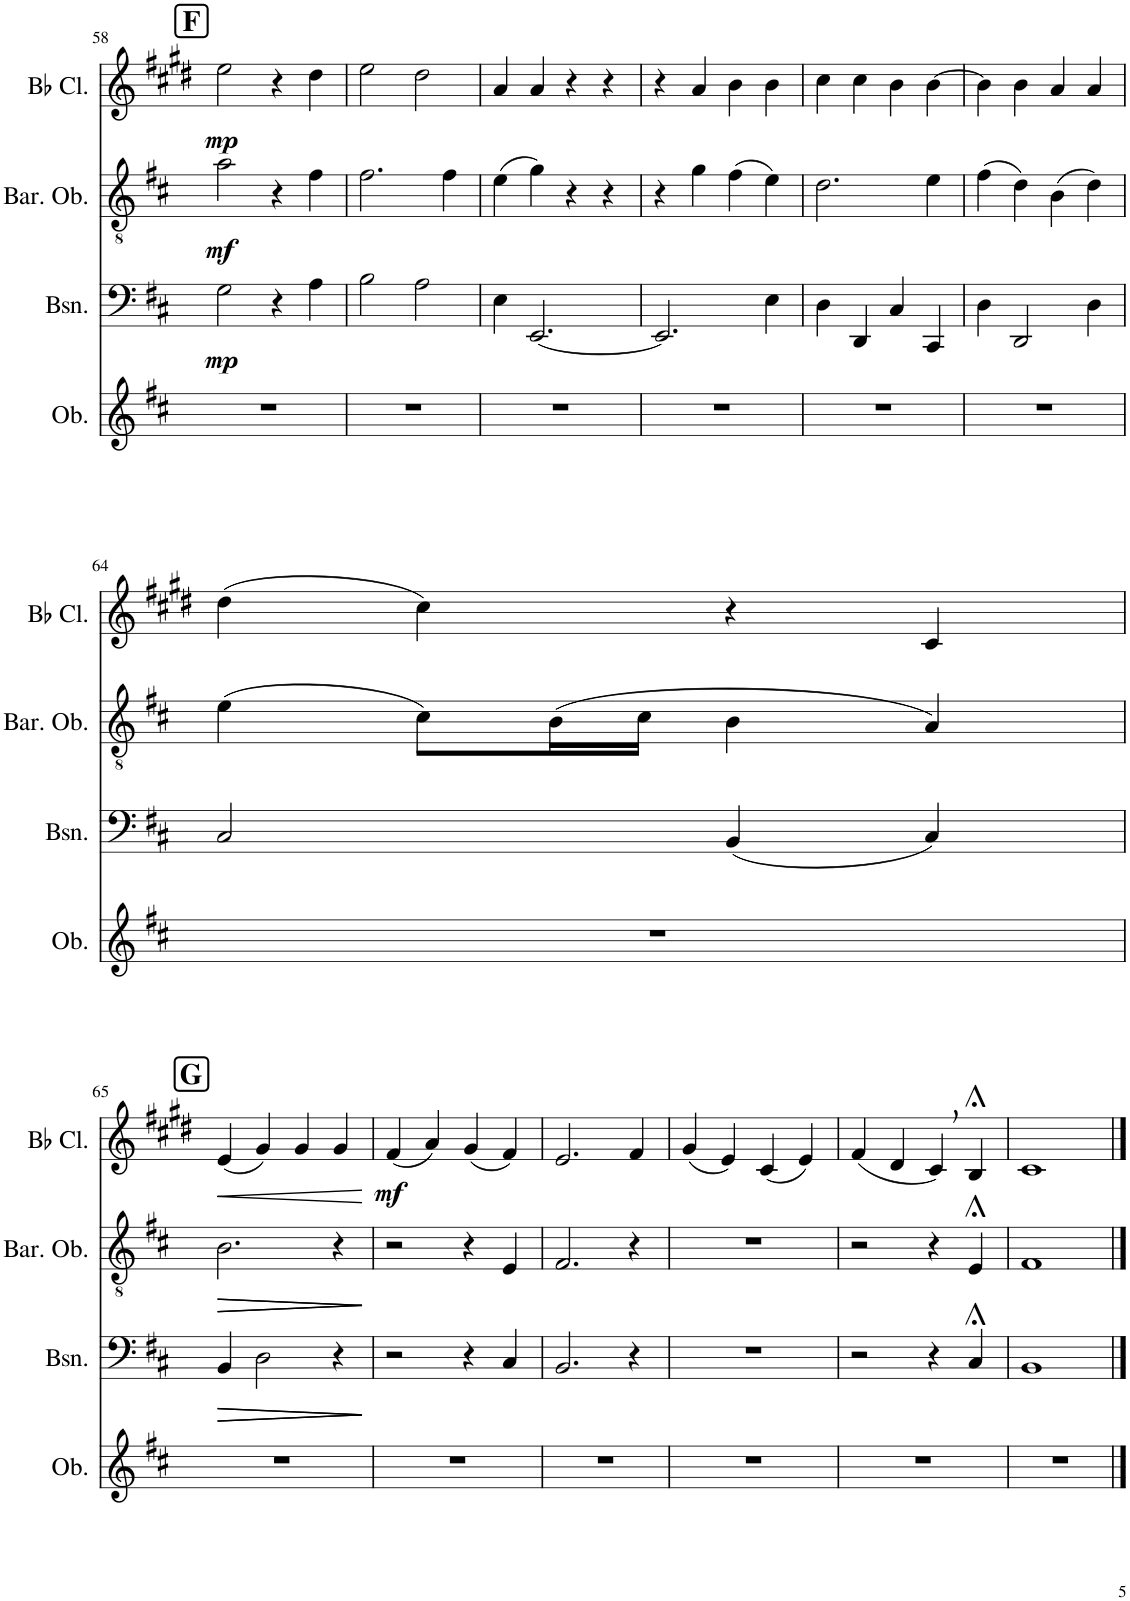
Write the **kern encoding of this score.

**kern	**kern	**dynam	**kern	**dynam	**kern	**dynam
*part4	*part3	*part3	*part2	*part2	*part1	*part1
*staff4	*staff3	*staff3	*staff2	*staff2	*staff1	*staff1
*I"Oboe	*I"Bassoon	*	*I"Baritone Oboe	*	*I"Bb Clarinet	*
*I'Ob.	*I'Bsn.	*	*I'Bar. Ob.	*	*I'Bb Cl.	*
!!LO:PB:g=z
*clefG2	*clefF4	*	*clefGv2	*	*clefG2	*
*	*	*	*	*	*Trd1c2	*
*k[f#c#]	*k[f#c#]	*	*k[f#c#]	*	*k[f#c#g#d#]	*
*M4/4	*M4/4	*	*M4/4	*	*M4/4	*
!!LO:REH:place=s1:a:B:cj:fs=14:t=F
=58	=58	=58	=58	=58	=58	=58
!	!	!LO:DY:b	!	!LO:DY:b	!	!LO:DY:b
1r	2G\	mp	2a\	mf	2ee\	mp
.	4r	.	4r	.	4r	.
.	4A\	.	4f#\	.	4dd#\	.
=59	=59	=59	=59	=59	=59	=59
1r	2B\	.	2.f#\	.	2ee\	.
.	2A\	.	.	.	2dd#\	.
.	.	.	4f#\	.	.	.
=60	=60	=60	=60	=60	=60	=60
1r	4E\	.	(4e\	.	4a/	.
.	[2.EE/	.	4g\)	.	4a/	.
.	.	.	4r	.	4r	.
.	.	.	4r	.	4r	.
=61	=61	=61	=61	=61	=61	=61
1r	2.EE/]	.	4r	.	4r	.
.	.	.	4g\	.	4a/	.
.	.	.	(4f#\	.	4b\	.
.	4E\	.	4e\)	.	4b\	.
=62	=62	=62	=62	=62	=62	=62
1r	4D\	.	2.d\	.	4cc#\	.
.	4DD/	.	.	.	4cc#\	.
.	4C#/	.	.	.	4b\	.
.	4CC#/	.	4e\	.	[4b\	.
=63	=63	=63	=63	=63	=63	=63
1r	4D\	.	(4f#\	.	4b\]	.
.	2DD/	.	4d\)	.	4b\	.
.	.	.	(4B\	.	4a/	.
.	4D\	.	4d\)	.	4a/	.
!!LO:LB:g=z
=64	=64	=64	=64	=64	=64	=64
1r	2C#/	.	(4e\	.	(4dd#\	.
.	.	.	8c#\L)	.	4cc#\)	.
.	.	.	(16B\L	.	.	.
.	.	.	16c#\JJ	.	.	.
.	(4BB/	.	4B\	.	4r	.
.	4C#/)	.	4A/)	.	4c#/	.
!!LO:LB:g=z
!!LO:REH:place=s1:a:B:cj:fs=14:t=G
=65	=65	=65	=65	=65	=65	=65
!	!	!LO:HP:b	!	!LO:HP:b	!	!LO:HP:b
1r	4BB/	>	2.B\	>	(4e/	<
!	!	!LO:HP:b	!	!	!	!
.	2D\	>	.	.	4g#/)	.
.	.	.	.	.	4g#/	.
!	!	!	!	!LO:HP:b	!	!
.	4r	.	4r	>	4g#/	.
.	.	] ]	.	] ]	.	[
=66	=66	=66	=66	=66	=66	=66
!	!	!	!	!	!	!LO:DY:b
1r	2r	.	2r	.	(4f#/	mf
.	.	.	.	.	4a/)	.
.	4r	.	4r	.	(4g#/	.
.	4C#/	.	4E/	.	4f#/)	.
=67	=67	=67	=67	=67	=67	=67
1r	2.BB/	.	2.F#/	.	2.e/	.
.	4r	.	4r	.	4f#/	.
=68	=68	=68	=68	=68	=68	=68
1r	1r	.	1r	.	(4g#/	.
.	.	.	.	.	4e/)	.
.	.	.	.	.	(4c#/	.
.	.	.	.	.	4e/)	.
=69	=69	=69	=69	=69	=69	=69
1r	2r	.	2r	.	(4f#/	.
.	.	.	.	.	4d#/	.
.	4r	.	4r	.	4c#,/)	.
.	4C#;</	.	4E;</	.	4B;</	.
=70	=70	=70	=70	=70	=70	=70
1r	1BB	.	1F#	.	1c#	.
==	==	==	==	==	==	==
*-	*-	*-	*-	*-	*-	*-
